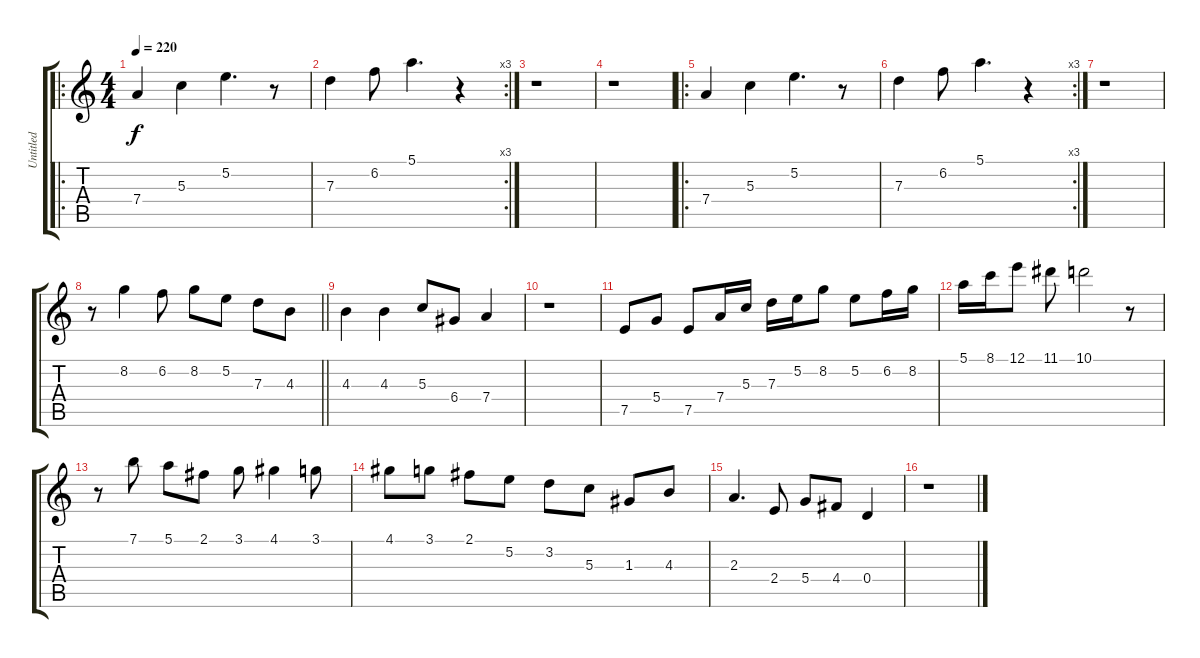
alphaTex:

\track ("Untitled" "Untitled") {instrument acousticguitarsteel}
\staff {score tabs}
\tuning (E4 B3 G3 D3 A2 E2) {hide}
\ro
\ts (4 4)
\tempo 220
\clef g2
\ks c
7.4.4{dy f instrument acousticguitarsteel} 5.3.4 5.2.4{d} r.8 |
\rc 3
7.3.4 6.2.8 5.1.4{d} r.4 |
r.1 |
r.1 |
\ro
7.4.4 5.3.4 5.2.4{d} r.8 |
\rc 3
7.3.4 6.2.8 5.1.4{d} r.4 |
r.1 |
\barLineRight lightlight
r.8 8.2.4 6.2.8 8.2.8 5.2.8 7.3.8 4.3.8 |
4.3.4 4.3.4 5.3.8 6.4.8 7.4.4 |
r.1 |
7.5.8 5.4.8 7.5.8 7.4.16 5.3.16 7.3.16 5.2.16 8.2.8 5.2.8 6.2.16 8.2.16 |
5.1.16 8.1.16 12.1.8 11.1.8 10.1.2 r.8 |
r.8 7.1.8 5.1.8 2.1.8 3.1.8 4.1.4 3.1.8 |
4.1.8 3.1.8 2.1.8 5.2.8 3.2.8 5.3.8 1.3.8 4.3.8 |
2.3.4{d} 2.4.8 5.4.8 4.4.8 0.4.4 |
r.1
